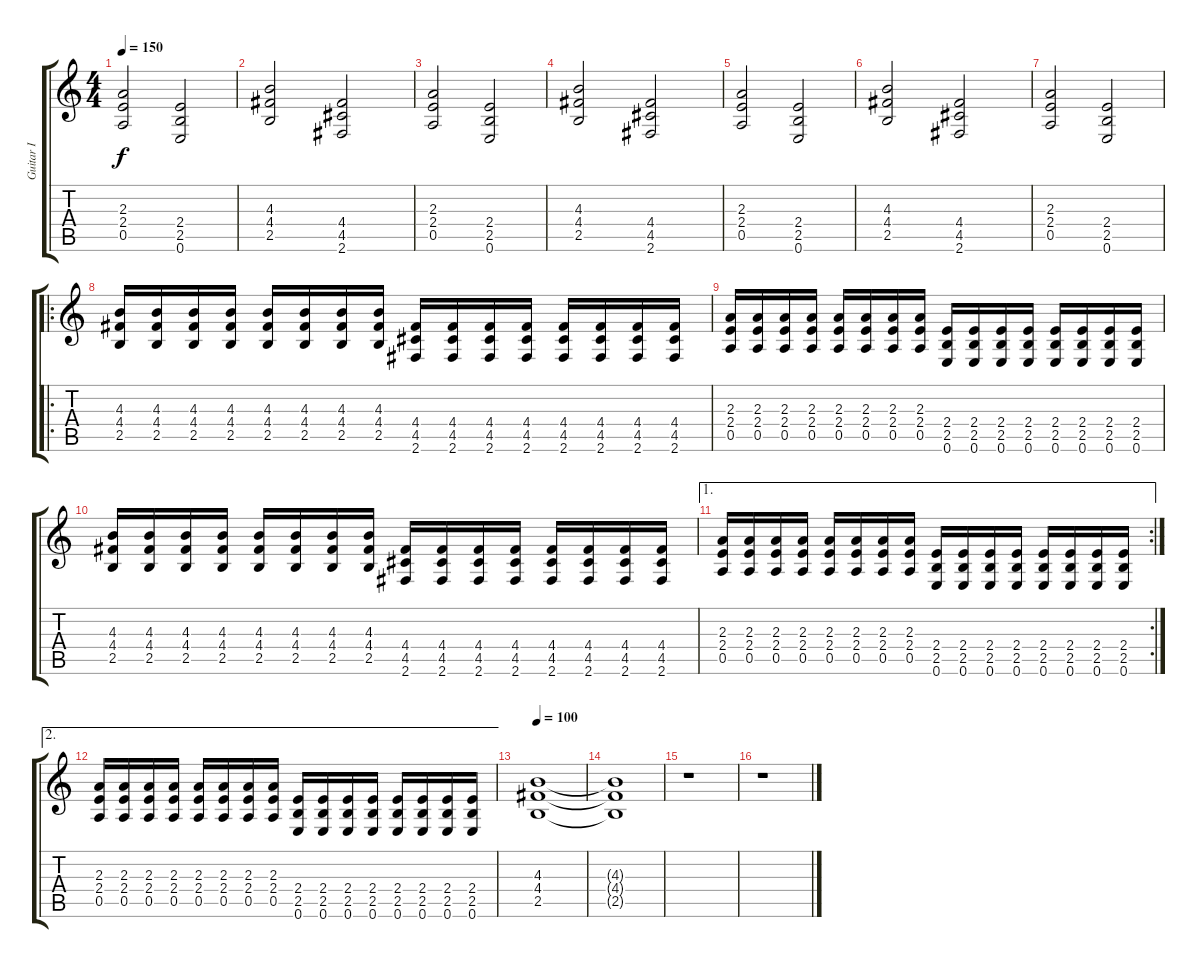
\track ("Guitar I" "Guitar I") {instrument distortionguitar}
\staff {score tabs}
\tuning (E4 B3 G3 D3 A2 E2) {hide}
\ts (4 4)
\tempo 150
\clef g2
\ks c
(2.3 2.4 0.5).2{dy f} (2.4 2.5 0.6).2 |
(4.3 4.4 2.5).2 (4.4 4.5 2.6).2 |
(2.3 2.4 0.5).2 (2.4 2.5 0.6).2 |
(4.3 4.4 2.5).2 (4.4 4.5 2.6).2 |
(2.3 2.4 0.5).2 (2.4 2.5 0.6).2 |
(4.3 4.4 2.5).2 (4.4 4.5 2.6).2 |
(2.3 2.4 0.5).2 (2.4 2.5 0.6).2 |
\ro
(4.3 4.4 2.5).16 (4.3 4.4 2.5).16 (4.3 4.4 2.5).16 (4.3 4.4 2.5).16 (4.3 4.4 2.5).16 (4.3 4.4 2.5).16 (4.3 4.4 2.5).16 (4.3 4.4 2.5).16 (4.4 4.5 2.6).16 (4.4 4.5 2.6).16 (4.4 4.5 2.6).16 (4.4 4.5 2.6).16 (4.4 4.5 2.6).16 (4.4 4.5 2.6).16 (4.4 4.5 2.6).16 (4.4 4.5 2.6).16 |
(2.3 2.4 0.5).16 (2.3 2.4 0.5).16 (2.3 2.4 0.5).16 (2.3 2.4 0.5).16 (2.3 2.4 0.5).16 (2.3 2.4 0.5).16 (2.3 2.4 0.5).16 (2.3 2.4 0.5).16 (2.4 2.5 0.6).16 (2.4 2.5 0.6).16 (2.4 2.5 0.6).16 (2.4 2.5 0.6).16 (2.4 2.5 0.6).16 (2.4 2.5 0.6).16 (2.4 2.5 0.6).16 (2.4 2.5 0.6).16 |
(4.3 4.4 2.5).16 (4.3 4.4 2.5).16 (4.3 4.4 2.5).16 (4.3 4.4 2.5).16 (4.3 4.4 2.5).16 (4.3 4.4 2.5).16 (4.3 4.4 2.5).16 (4.3 4.4 2.5).16 (4.4 4.5 2.6).16 (4.4 4.5 2.6).16 (4.4 4.5 2.6).16 (4.4 4.5 2.6).16 (4.4 4.5 2.6).16 (4.4 4.5 2.6).16 (4.4 4.5 2.6).16 (4.4 4.5 2.6).16 |
\ae 1
\rc 2
(2.3 2.4 0.5).16 (2.3 2.4 0.5).16 (2.3 2.4 0.5).16 (2.3 2.4 0.5).16 (2.3 2.4 0.5).16 (2.3 2.4 0.5).16 (2.3 2.4 0.5).16 (2.3 2.4 0.5).16 (2.4 2.5 0.6).16 (2.4 2.5 0.6).16 (2.4 2.5 0.6).16 (2.4 2.5 0.6).16 (2.4 2.5 0.6).16 (2.4 2.5 0.6).16 (2.4 2.5 0.6).16 (2.4 2.5 0.6).16 |
\ae 2
(2.3 2.4 0.5).16 (2.3 2.4 0.5).16 (2.3 2.4 0.5).16 (2.3 2.4 0.5).16 (2.3 2.4 0.5).16 (2.3 2.4 0.5).16 (2.3 2.4 0.5).16 (2.3 2.4 0.5).16 (2.4 2.5 0.6).16 (2.4 2.5 0.6).16 (2.4 2.5 0.6).16 (2.4 2.5 0.6).16 (2.4 2.5 0.6).16 (2.4 2.5 0.6).16 (2.4 2.5 0.6).16 (2.4 2.5 0.6).16 |
\tempo 100
(4.3 4.4 2.5).1 |
(4.3{t} 4.4{t} 2.5{t}).1{volume 0} |
r.1 |
r.1
